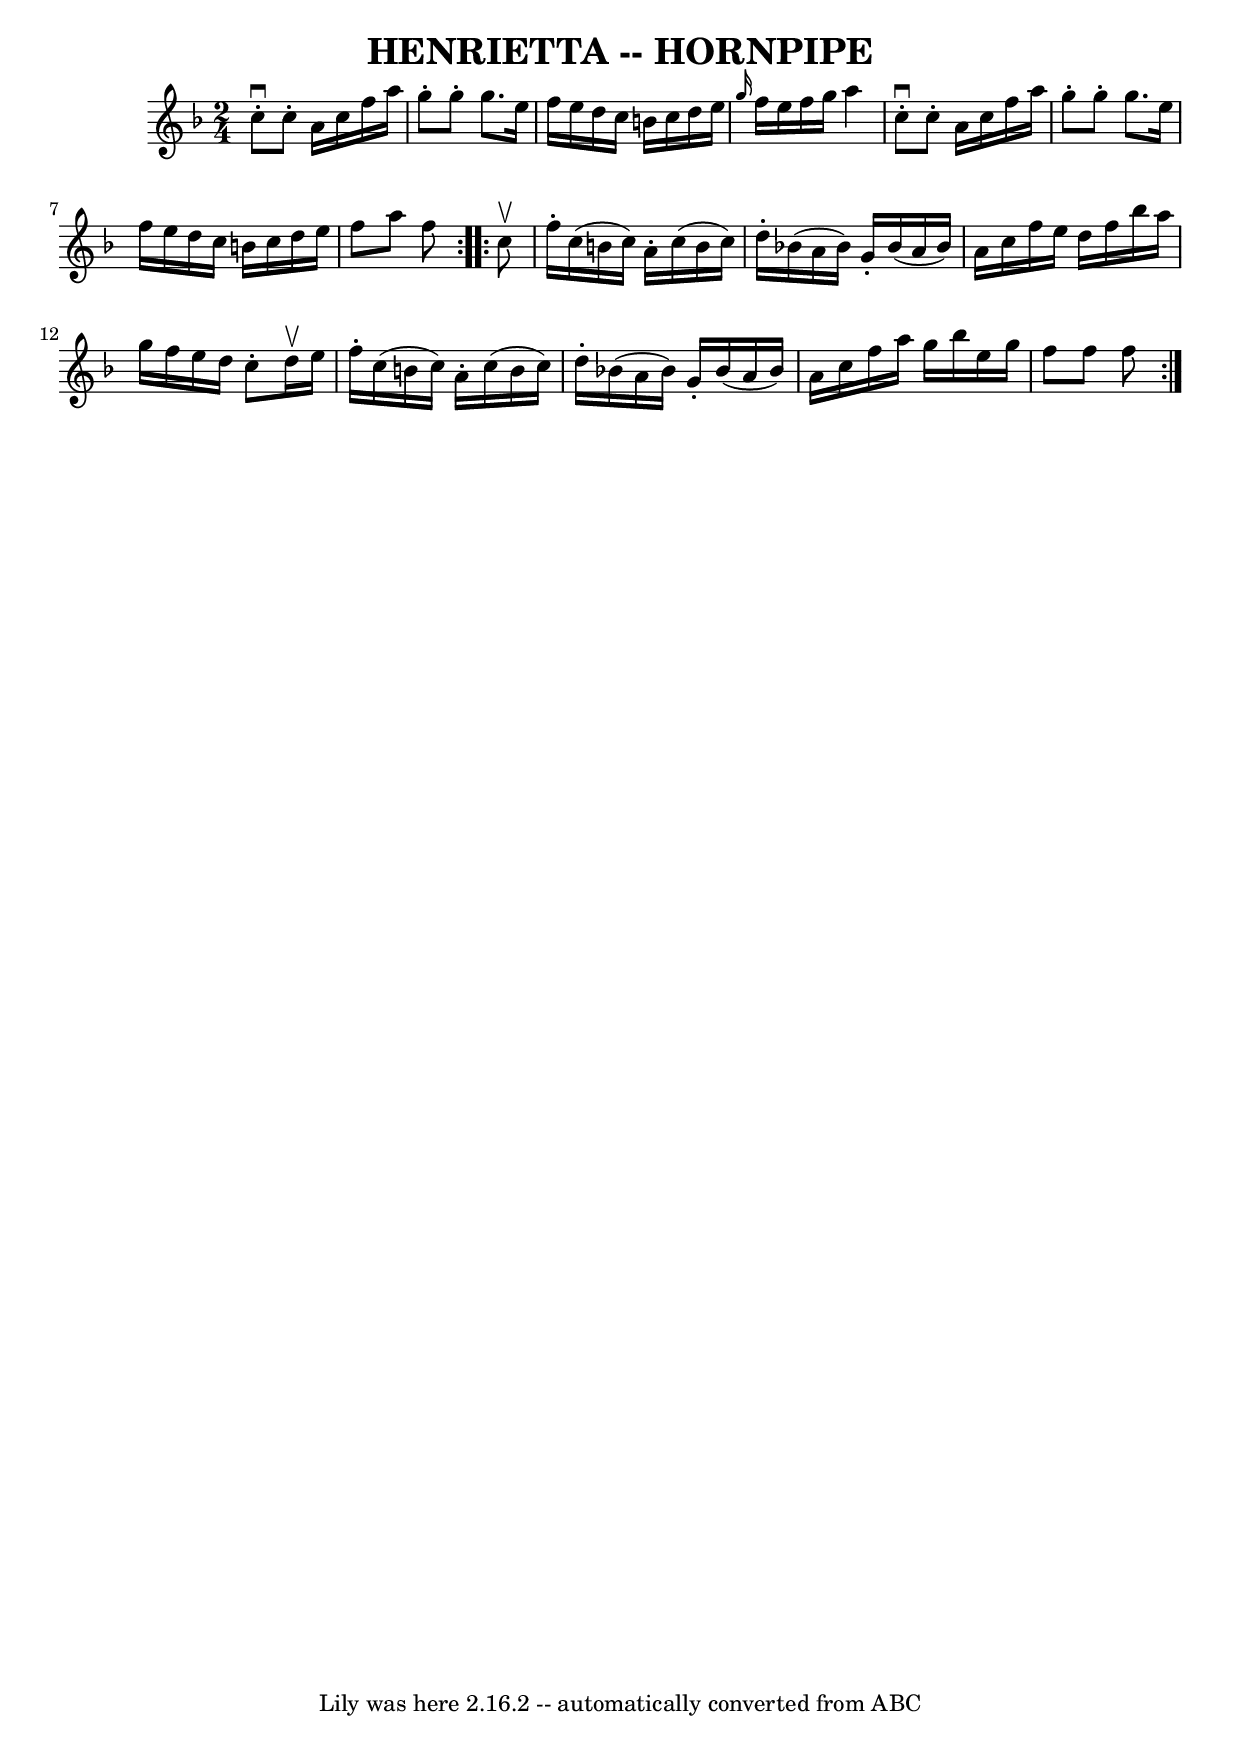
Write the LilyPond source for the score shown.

\version "2.16.2"
\include "Mammoth.ily"
\header {
	%% book = "Ryan's Mammoth Collection of Fiddle Tunes"
	crossRefNumber = "1"
	footnotes = ""
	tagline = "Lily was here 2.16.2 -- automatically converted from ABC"
	title = "HENRIETTA -- HORNPIPE"
}
voicedefault =  {


\repeat volta 2 {
\time 2/4 
\key f \major c''8^\downbow-. c''8 -. a'16 c''16 f''16   
 a''16    |
 g''8 -. g''8 -. g''8. e''16    |
 f''16    
e''16 d''16 c''16 b'16 c''16 d''16 e''16    |
 
\grace { g''16  } f''16 e''16 f''16 g''16 a''4    |
     
c''8^\downbow-. c''8 -. a'16 c''16 f''16 a''16    |
 g''8 
-. g''8 -. g''8. e''16    |
 f''16 e''16 d''16 c''16    
b'16 c''16 d''16 e''16    |
 f''8 a''8 f''8    }     
\repeat volta 2 { c''8^\upbow       |
 f''16 -. c''16 (b'16    
c''16) a'16 -. c''16 (b'16 c''16)   |
 d''16 -.   
bes'!16 (a'16 bes'16) g'16 -. bes'16 (a'16 bes'16)   
|
 a'16 c''16 f''16 e''16 d''16 f''16 bes''16    
a''16    |
 g''16 f''16 e''16 d''16 c''8 -. d''16^\upbow 
 e''16    |
     |
 f''16 -. c''16 (b'16 c''16)   
a'16 -. c''16 (b'16 c''16)   |
 d''16 -. bes'!16 (a'16  
 bes'16) g'16 -. bes'16 (a'16 bes'16)   |
 a'16    
c''16 f''16 a''16 g''16 bes''16 e''16 g''16    |
   
f''8 f''8 f''8    }   
}

\score{
    <<

	\context Staff="default"
	{
	    \voicedefault 
	}

    >>
	\layout {
	}
	\midi {}
}
